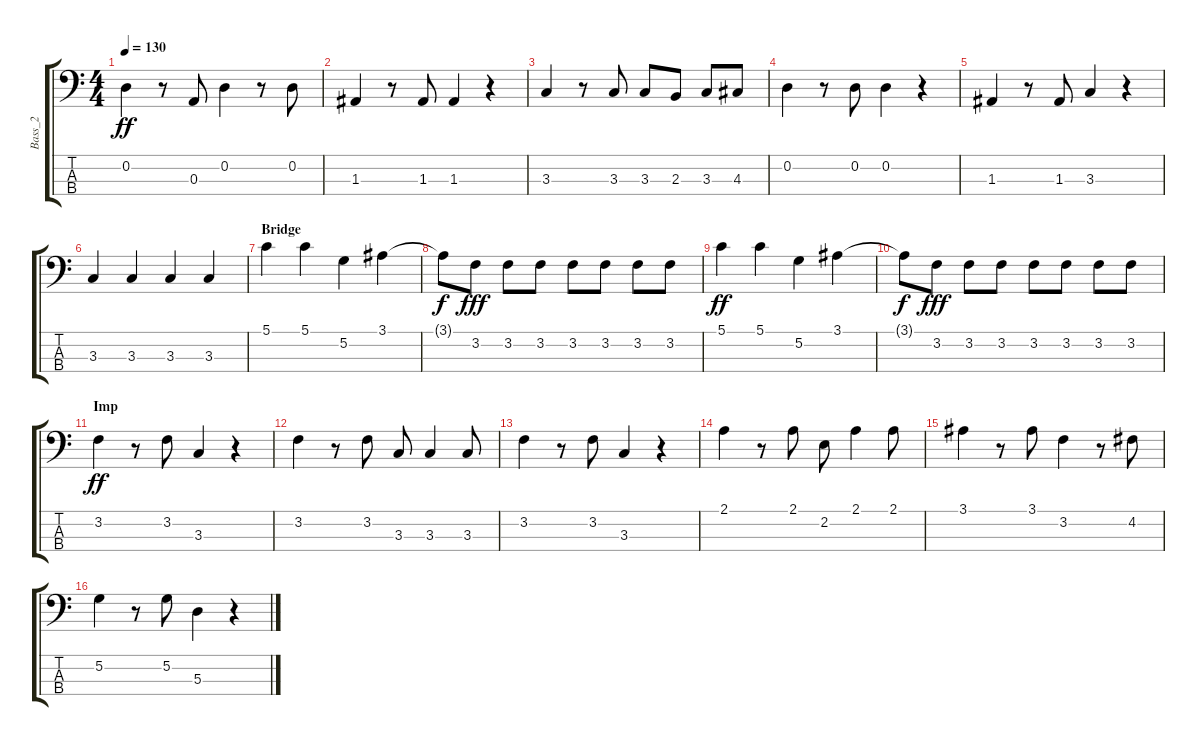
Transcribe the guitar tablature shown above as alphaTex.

\track ("Bass_2" "Bass_2") {instrument electricguitarmuted}
\staff {score tabs}
\tuning (G2 D2 A1 E1) {hide}
\ts (4 4)
\tempo 130
\clef f4
\ks c
0.2.4{dy ff} r.8 0.3.8 0.2.4 r.8 0.2.8 |
1.3.4 r.8 1.3.8 1.3.4 r.4 |
3.3.4 r.8 3.3.8 3.3.8 2.3.8 3.3.8 4.3.8 |
0.2.4 r.8 0.2.8 0.2.4 r.4 |
1.3.4 r.8 1.3.8 3.3.4 r.4 |
3.3.4 3.3.4 3.3.4 3.3.4 |
\section ("" "Bridge")
5.1.4 5.1.4 5.2.4 3.1.4 |
3.1{t}.8{dy f} 3.2.8{dy fff} 3.2.8 3.2.8 3.2.8 3.2.8 3.2.8 3.2.8 |
5.1.4{dy ff} 5.1.4 5.2.4 3.1.4 |
3.1{t}.8{dy f} 3.2.8{dy fff} 3.2.8 3.2.8 3.2.8 3.2.8 3.2.8 3.2.8 |
\section ("" "Imp")
3.2.4{dy ff} r.8 3.2.8 3.3.4 r.4 |
3.2.4 r.8 3.2.8 3.3.8 3.3.4 3.3.8 |
3.2.4 r.8 3.2.8 3.3.4 r.4 |
2.1.4 r.8 2.1.8 2.2.8 2.1.4 2.1.8 |
3.1.4 r.8 3.1.8 3.2.4 r.8 4.2.8 |
5.2.4 r.8 5.2.8 5.3.4 r.4
